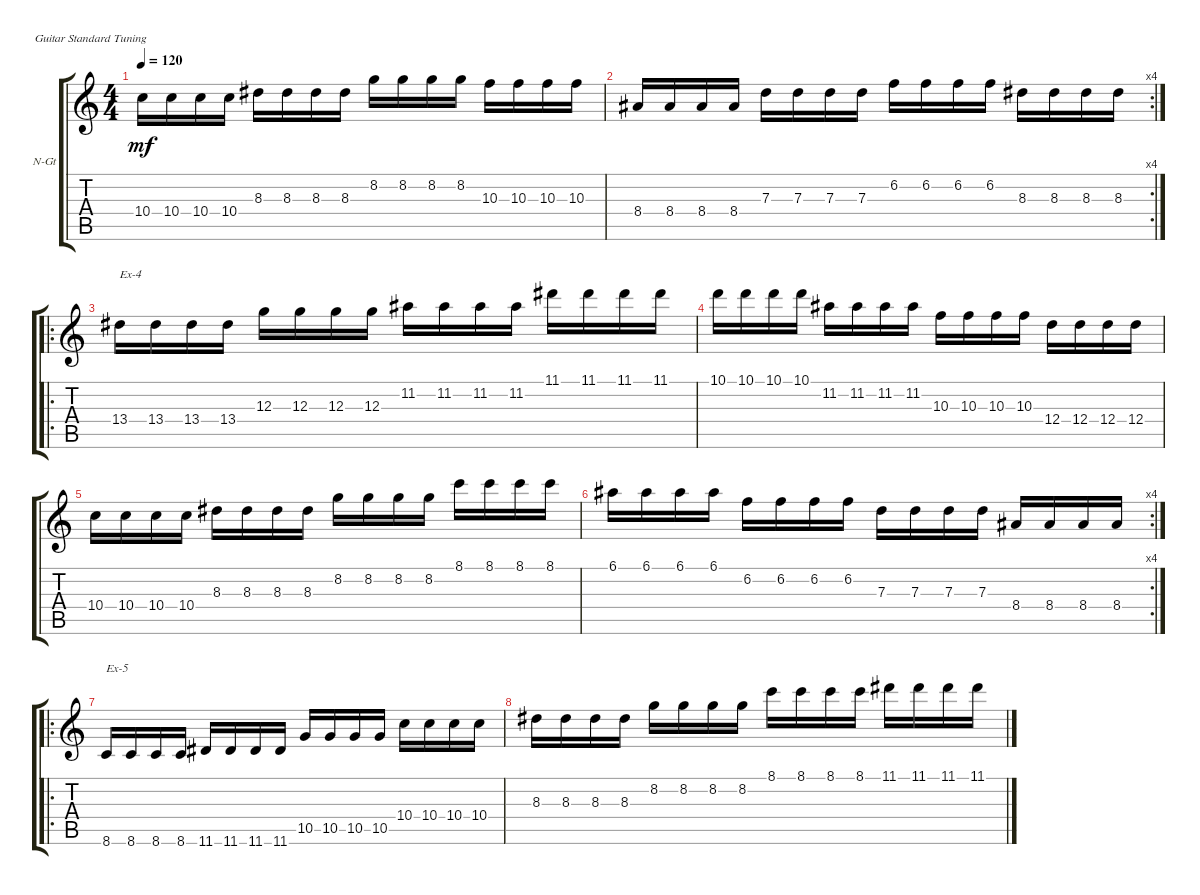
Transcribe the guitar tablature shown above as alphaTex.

\defaultSystemsLayout 4
\bracketExtendMode groupsimilarinstruments
\firstSystemTrackNameOrientation horizontal
\otherSystemsTrackNameOrientation horizontal
\track ("Nylon Guitar" "N-Gt") {instrument acousticguitarnylon}
\staff {score tabs}
\tuning (E4 B3 G3 D3 A2 E2)
\ts (4 4)
\tempo 120
\clef g2
\ks c
10.4.16{dy mf} 10.4.16 10.4.16 10.4.16 8.3.16 8.3.16 8.3.16 8.3.16 8.2.16 8.2.16 8.2.16 8.2.16 10.3.16 10.3.16 10.3.16 10.3.16 |
\rc 4
8.4.16 8.4.16 8.4.16 8.4.16 7.3.16 7.3.16 7.3.16 7.3.16 6.2.16 6.2.16 6.2.16 6.2.16 8.3.16 8.3.16 8.3.16 8.3.16 |
\ro
13.4.16{txt "Ex-4"} 13.4.16 13.4.16 13.4.16 12.3.16 12.3.16 12.3.16 12.3.16 11.2.16 11.2.16 11.2.16 11.2.16 11.1.16 11.1.16 11.1.16 11.1.16 |
10.1.16 10.1.16 10.1.16 10.1.16 11.2.16 11.2.16 11.2.16 11.2.16 10.3.16 10.3.16 10.3.16 10.3.16 12.4.16 12.4.16 12.4.16 12.4.16 |
10.4.16 10.4.16 10.4.16 10.4.16 8.3.16 8.3.16 8.3.16 8.3.16 8.2.16 8.2.16 8.2.16 8.2.16 8.1.16 8.1.16 8.1.16 8.1.16 |
\rc 4
6.1.16 6.1.16 6.1.16 6.1.16 6.2.16 6.2.16 6.2.16 6.2.16 7.3.16 7.3.16 7.3.16 7.3.16 8.4.16 8.4.16 8.4.16 8.4.16 |
\ro
8.6.16{txt "Ex-5"} 8.6.16 8.6.16 8.6.16 11.6.16 11.6.16 11.6.16 11.6.16 10.5.16 10.5.16 10.5.16 10.5.16 10.4.16 10.4.16 10.4.16 10.4.16 |
8.3.16 8.3.16 8.3.16 8.3.16 8.2.16 8.2.16 8.2.16 8.2.16 8.1.16 8.1.16 8.1.16 8.1.16 11.1.16 11.1.16 11.1.16 11.1.16
